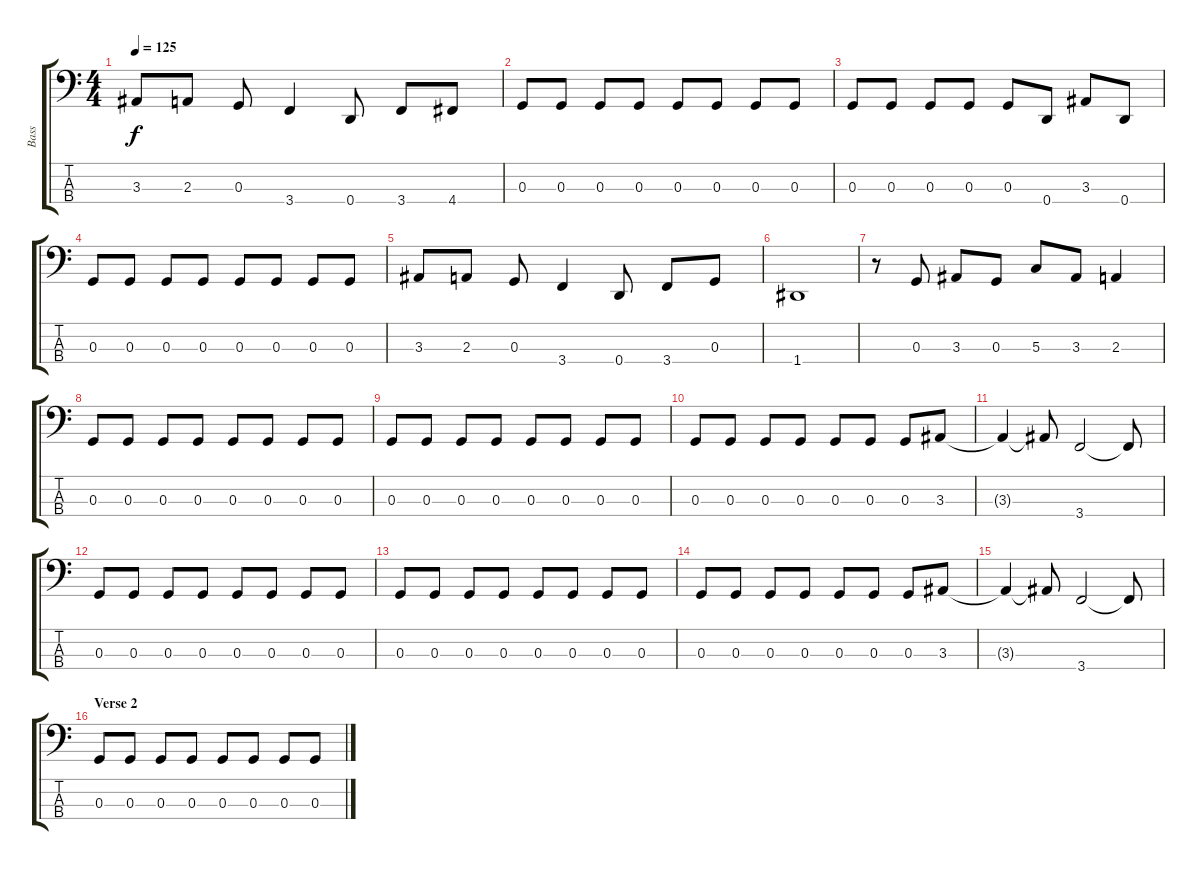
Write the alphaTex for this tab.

\track ("Bass" "Bass") {instrument electricbassfinger}
\staff {score tabs}
\tuning (F2 C2 G1 D1) {hide}
\ts (4 4)
\tempo 125
\clef f4
\ks c
3.3.8{dy f} 2.3.8 0.3.8 3.4.4 0.4.8 3.4.8 4.4.8 |
0.3.8 0.3.8 0.3.8 0.3.8 0.3.8 0.3.8 0.3.8 0.3.8 |
0.3.8 0.3.8 0.3.8 0.3.8 0.3.8 0.4.8 3.3.8 0.4.8 |
0.3.8 0.3.8 0.3.8 0.3.8 0.3.8 0.3.8 0.3.8 0.3.8 |
3.3.8 2.3.8 0.3.8 3.4.4 0.4.8 3.4.8 0.3.8 |
1.4.1 |
r.8 0.3.8 3.3.8 0.3.8 5.3.8 3.3.8 2.3.4 |
0.3.8 0.3.8 0.3.8 0.3.8 0.3.8 0.3.8 0.3.8 0.3.8 |
0.3.8 0.3.8 0.3.8 0.3.8 0.3.8 0.3.8 0.3.8 0.3.8 |
0.3.8 0.3.8 0.3.8 0.3.8 0.3.8 0.3.8 0.3.8 3.3.8 |
3.3{t}.4 3.3{t}.8 3.4.2 3.4{t}.8 |
0.3.8 0.3.8 0.3.8 0.3.8 0.3.8 0.3.8 0.3.8 0.3.8 |
0.3.8 0.3.8 0.3.8 0.3.8 0.3.8 0.3.8 0.3.8 0.3.8 |
0.3.8 0.3.8 0.3.8 0.3.8 0.3.8 0.3.8 0.3.8 3.3.8 |
3.3{t}.4 3.3{t}.8 3.4.2 3.4{t}.8 |
\section ("" "Verse 2")
0.3.8 0.3.8 0.3.8 0.3.8 0.3.8 0.3.8 0.3.8 0.3.8
